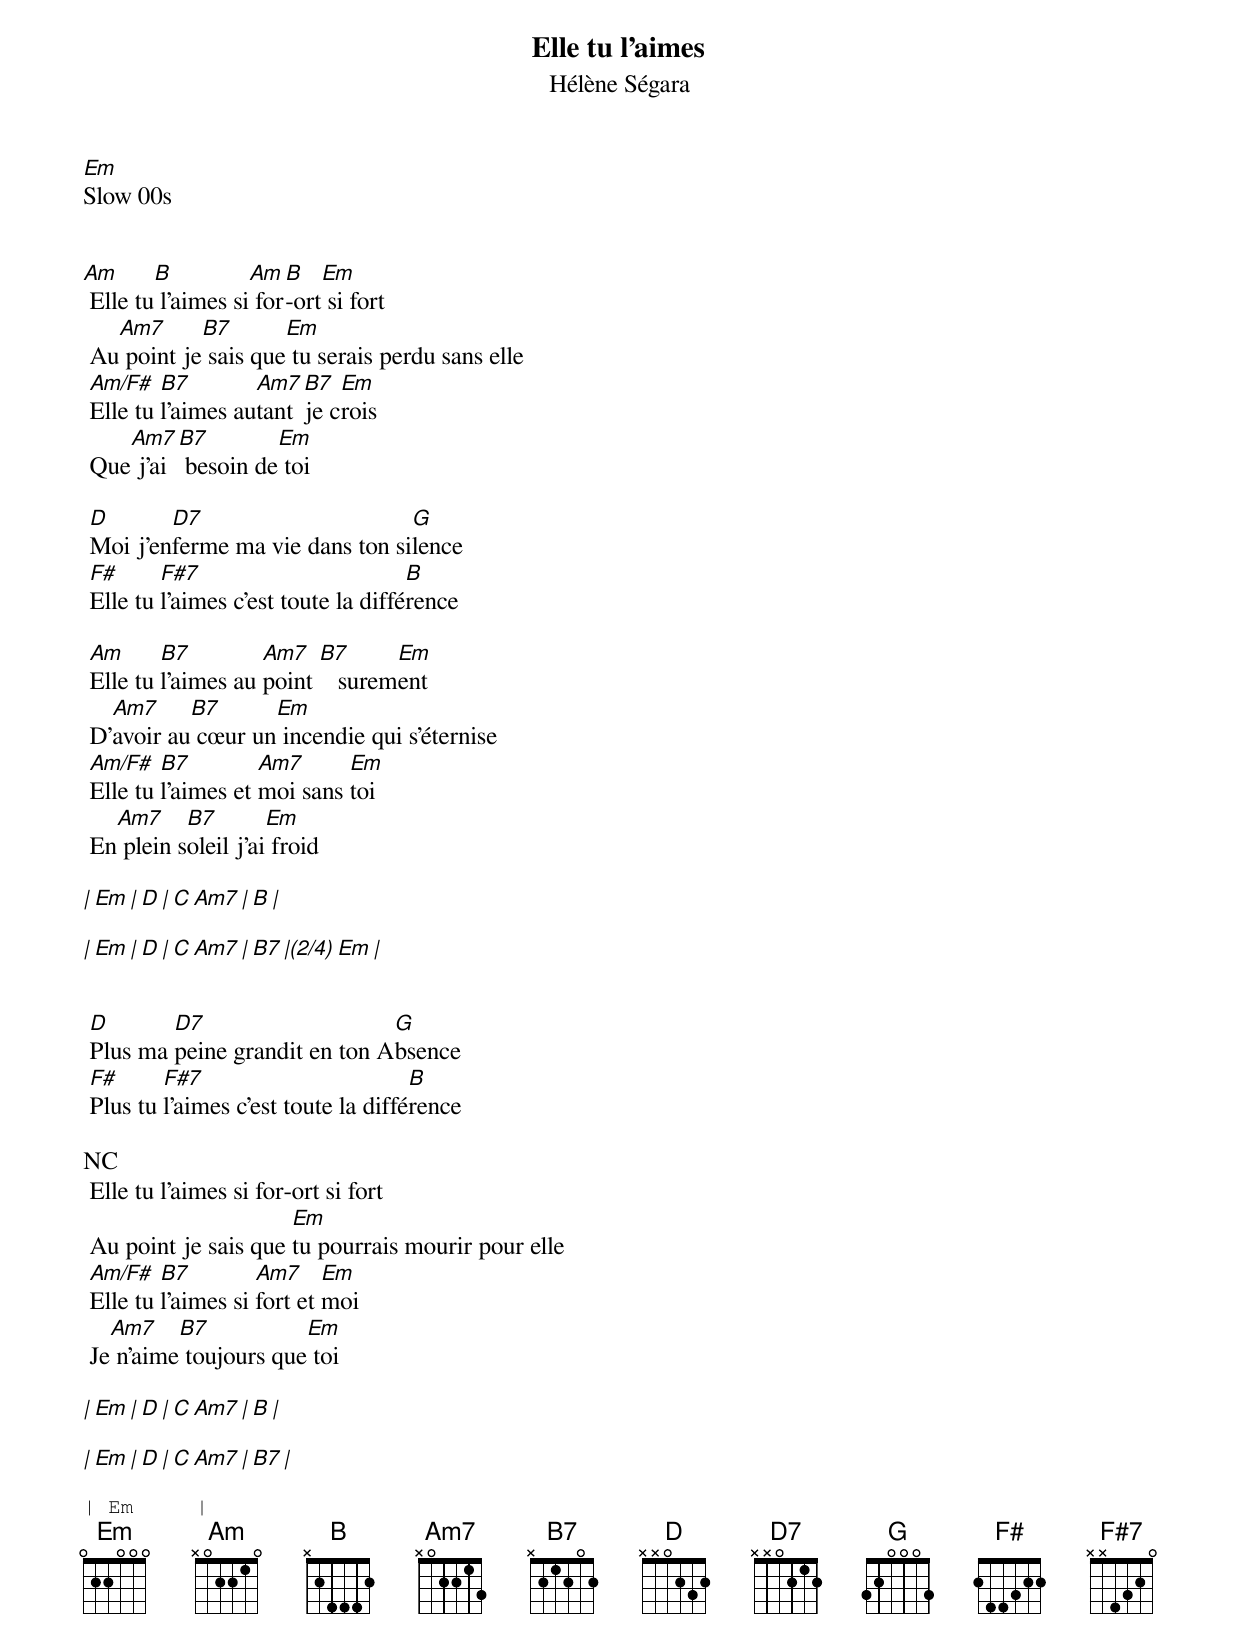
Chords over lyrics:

Elle tu l'aimes
Hélène Ségara
Em
Slow 00s


Am      B          Am  B   Em
 Elle tu l'aimes si for-ort si fort
   Am7      B7       Em
 Au point je sais que tu serais perdu sans elle
 Am/F#   B7        Am7  B7  Em
 Elle tu l'aimes autant je crois
    Am7  B7        Em
 Que j'ai besoin de toi

 D       D7                      G
 Moi j'enferme ma vie dans ton silence
 F#      F#7                         B
 Elle tu l'aimes c'est toute la différence

 Am      B7         Am7   B7      Em
 Elle tu l'aimes au point    surement
   Am7     B7      Em
 D'avoir au cœur un incendie qui s'éternise
 Am/F#   B7         Am7      Em
 Elle tu l'aimes et moi sans toi
   Am7     B7        Em
 En plein soleil j'ai froid

| Em     | D      | C   Am7  |  B     |

| Em     | D      | C   Am7  | B7     |(2/4) Em  |


 D       D7                    G
 Plus ma peine grandit en ton Absence
 F#      F#7                         B
 Plus tu l'aimes c'est toute la différence

NC
 Elle tu l'aimes si for-ort si fort
                      Em
 Au point je sais que tu pourrais mourir pour elle
 Am/F#   B7         Am7     Em
 Elle tu l'aimes si fort et moi
   Am7    B7           Em
 Je n'aime toujours que toi

| Em     | D      | C   Am7  |  B     |

| Em     | D      | C   Am7  |  B7    |

| Em     |
